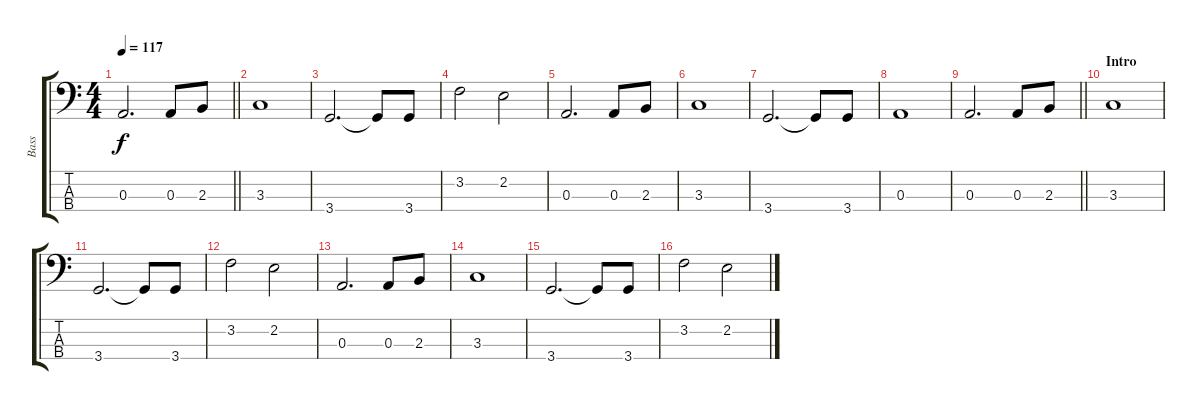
\track ("Bass" "Bass") {instrument electricbassfinger}
\staff {score tabs}
\tuning (G2 D2 A1 E1) {hide}
\ts (4 4)
\tempo 117
\clef f4
\barLineRight lightlight
\ks c
0.3.2{d dy f} 0.3.8 2.3.8 |
3.3.1 |
3.4.2{d} 3.4{t}.8 3.4.8 |
3.2.2 2.2.2 |
0.3.2{d} 0.3.8 2.3.8 |
3.3.1 |
3.4.2{d} 3.4{t}.8 3.4.8 |
0.3.1 |
\barLineRight lightlight
0.3.2{d} 0.3.8 2.3.8 |
\section ("" "Intro")
3.3.1 |
3.4.2{d} 3.4{t}.8 3.4.8 |
3.2.2 2.2.2 |
0.3.2{d} 0.3.8 2.3.8 |
3.3.1 |
3.4.2{d} 3.4{t}.8 3.4.8 |
3.2.2 2.2.2
